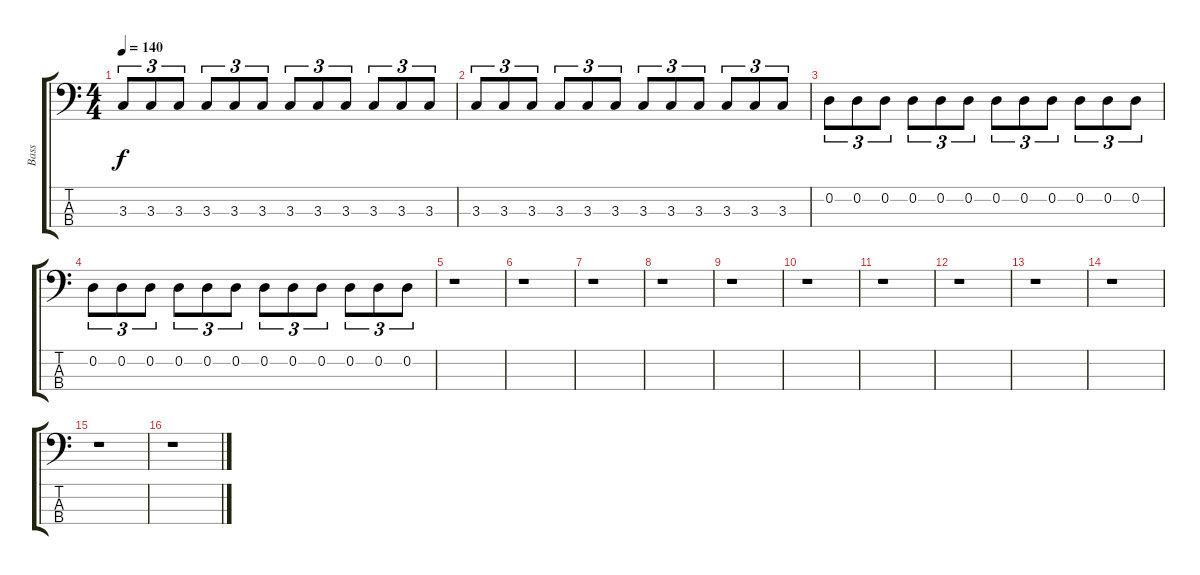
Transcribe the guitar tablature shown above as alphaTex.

\track ("Bass" "Bass") {instrument electricbassfinger}
\staff {score tabs}
\tuning (G2 D2 A1 E1) {hide}
\ts (4 4)
\tempo 140
\clef f4
\ks c
3.3.8{tu (3 2) dy f} 3.3.8{tu (3 2)} 3.3.8{tu (3 2)} 3.3.8{tu (3 2)} 3.3.8{tu (3 2)} 3.3.8{tu (3 2)} 3.3.8{tu (3 2)} 3.3.8{tu (3 2)} 3.3.8{tu (3 2)} 3.3.8{tu (3 2)} 3.3.8{tu (3 2)} 3.3.8{tu (3 2)} |
3.3.8{tu (3 2)} 3.3.8{tu (3 2)} 3.3.8{tu (3 2)} 3.3.8{tu (3 2)} 3.3.8{tu (3 2)} 3.3.8{tu (3 2)} 3.3.8{tu (3 2)} 3.3.8{tu (3 2)} 3.3.8{tu (3 2)} 3.3.8{tu (3 2)} 3.3.8{tu (3 2)} 3.3.8{tu (3 2)} |
0.2.8{tu (3 2)} 0.2.8{tu (3 2)} 0.2.8{tu (3 2)} 0.2.8{tu (3 2)} 0.2.8{tu (3 2)} 0.2.8{tu (3 2)} 0.2.8{tu (3 2)} 0.2.8{tu (3 2)} 0.2.8{tu (3 2)} 0.2.8{tu (3 2)} 0.2.8{tu (3 2)} 0.2.8{tu (3 2)} |
0.2.8{tu (3 2)} 0.2.8{tu (3 2)} 0.2.8{tu (3 2)} 0.2.8{tu (3 2)} 0.2.8{tu (3 2)} 0.2.8{tu (3 2)} 0.2.8{tu (3 2)} 0.2.8{tu (3 2)} 0.2.8{tu (3 2)} 0.2.8{tu (3 2)} 0.2.8{tu (3 2)} 0.2.8{tu (3 2)} |
r.1 |
r.1 |
r.1 |
r.1 |
r.1 |
r.1 |
r.1 |
r.1 |
r.1 |
r.1 |
r.1 |
r.1
